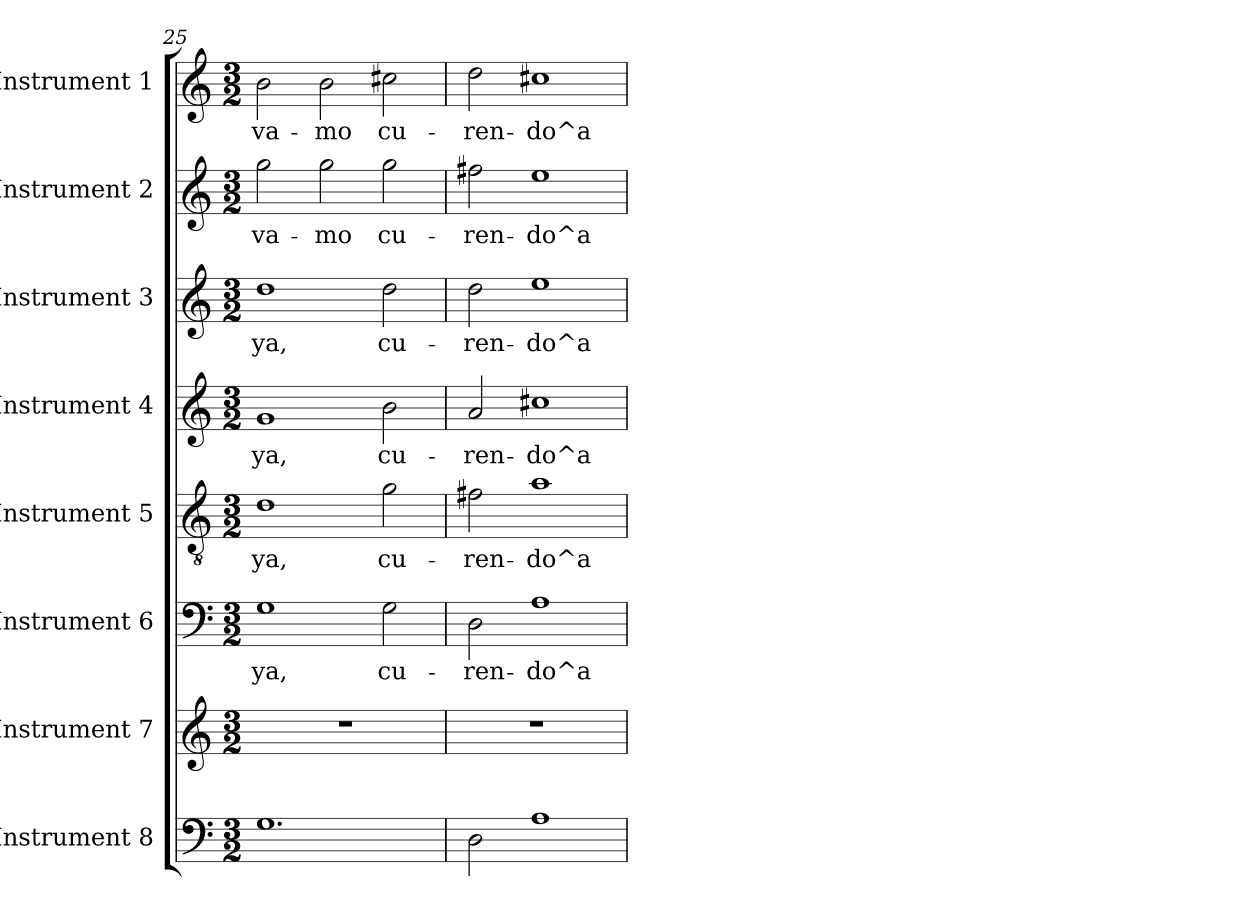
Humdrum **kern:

**kern	**kern	**kern	**text	**kern	**text	**kern	**text	**kern	**text	**kern	**text	**kern	**text
*part8	*part7	*part6	*part6	*part5	*part5	*part4	*part4	*part3	*part3	*part2	*part2	*part1	*part1
*staff8	*staff7	*staff6	*staff6	*staff5	*staff5	*staff4	*staff4	*staff3	*staff3	*staff2	*staff2	*staff1	*staff1
*I"Instrument 8	*I"Instrument 7	*I"Instrument 6	*	*I"Instrument 5	*	*I"Instrument 4	*	*I"Instrument 3	*	*I"Instrument 2	*	*I"Instrument 1	*
*clefF4	*clefG2	*clefF4	*	*clefGv2	*	*clefG2	*	*clefG2	*	*clefG2	*	*clefG2	*
*k[]	*k[]	*k[]	*	*k[]	*	*k[]	*	*k[]	*	*k[]	*	*k[]	*
*C:	*C:	*C:	*	*C:	*	*C:	*	*C:	*	*C:	*	*C:	*
*M3/2	*M3/2	*M3/2	*	*M3/2	*	*M3/2	*	*M3/2	*	*M3/2	*	*M3/2	*
=25	=25	=25	=25	=25	=25	=25	=25	=25	=25	=25	=25	=25	=25
!	!	!	!LO:LY:b:rj	!	!LO:LY:b:rj	!	!LO:LY:b:rj	!	!LO:LY:b:rj	!	!LO:LY:b:rj	!	!LO:LY:b:cj
1.G	1.r	1G	-ya,	1d	-ya,	1g	-ya,	1dd	-ya,	2gg\	va-	2b\	va-
!	!	!	!	!	!	!	!	!	!	!	!LO:LY:b:rj	!	!LO:LY:b:cj
.	.	.	.	.	.	.	.	.	.	2gg\	-mo	2b\	-mo
!	!	!	!LO:LY:b:rj	!	!LO:LY:b:rj	!	!LO:LY:b:rj	!	!LO:LY:b:rj	!	!LO:LY:b:rj	!	!LO:LY:b:cj
.	.	2G\	cu-	2g\	cu-	2b\	cu-	2dd\	cu-	2gg\	cu-	2cc#X\	cu-
=26	=26	=26	=26	=26	=26	=26	=26	=26	=26	=26	=26	=26	=26
!	!	!	!LO:LY:b:rj	!	!LO:LY:b:rj	!	!LO:LY:b:rj	!	!LO:LY:b:rj	!	!LO:LY:b:rj	!	!LO:LY:b:cj
2D\	1.r	2D\	-ren-	2f#X\	-ren-	2a/	-ren-	2dd\	-ren-	2ff#X\	-ren-	2dd\	-ren-
!	!	!	!LO:LY:b:rj	!	!LO:LY:b:rj	!	!LO:LY:b:rj	!	!LO:LY:b:rj	!	!LO:LY:b:rj	!	!LO:LY:b:cj
1A	.	1A	-do^a-	1a	-do^a-	1cc#X	-do^a-	1ee	-do^a-	1ee	-do^a-	1cc#X	-do^a-
=	=	=	=	=	=	=	=	=	=	=	=	=	=
*-	*-	*-	*-	*-	*-	*-	*-	*-	*-	*-	*-	*-	*-
